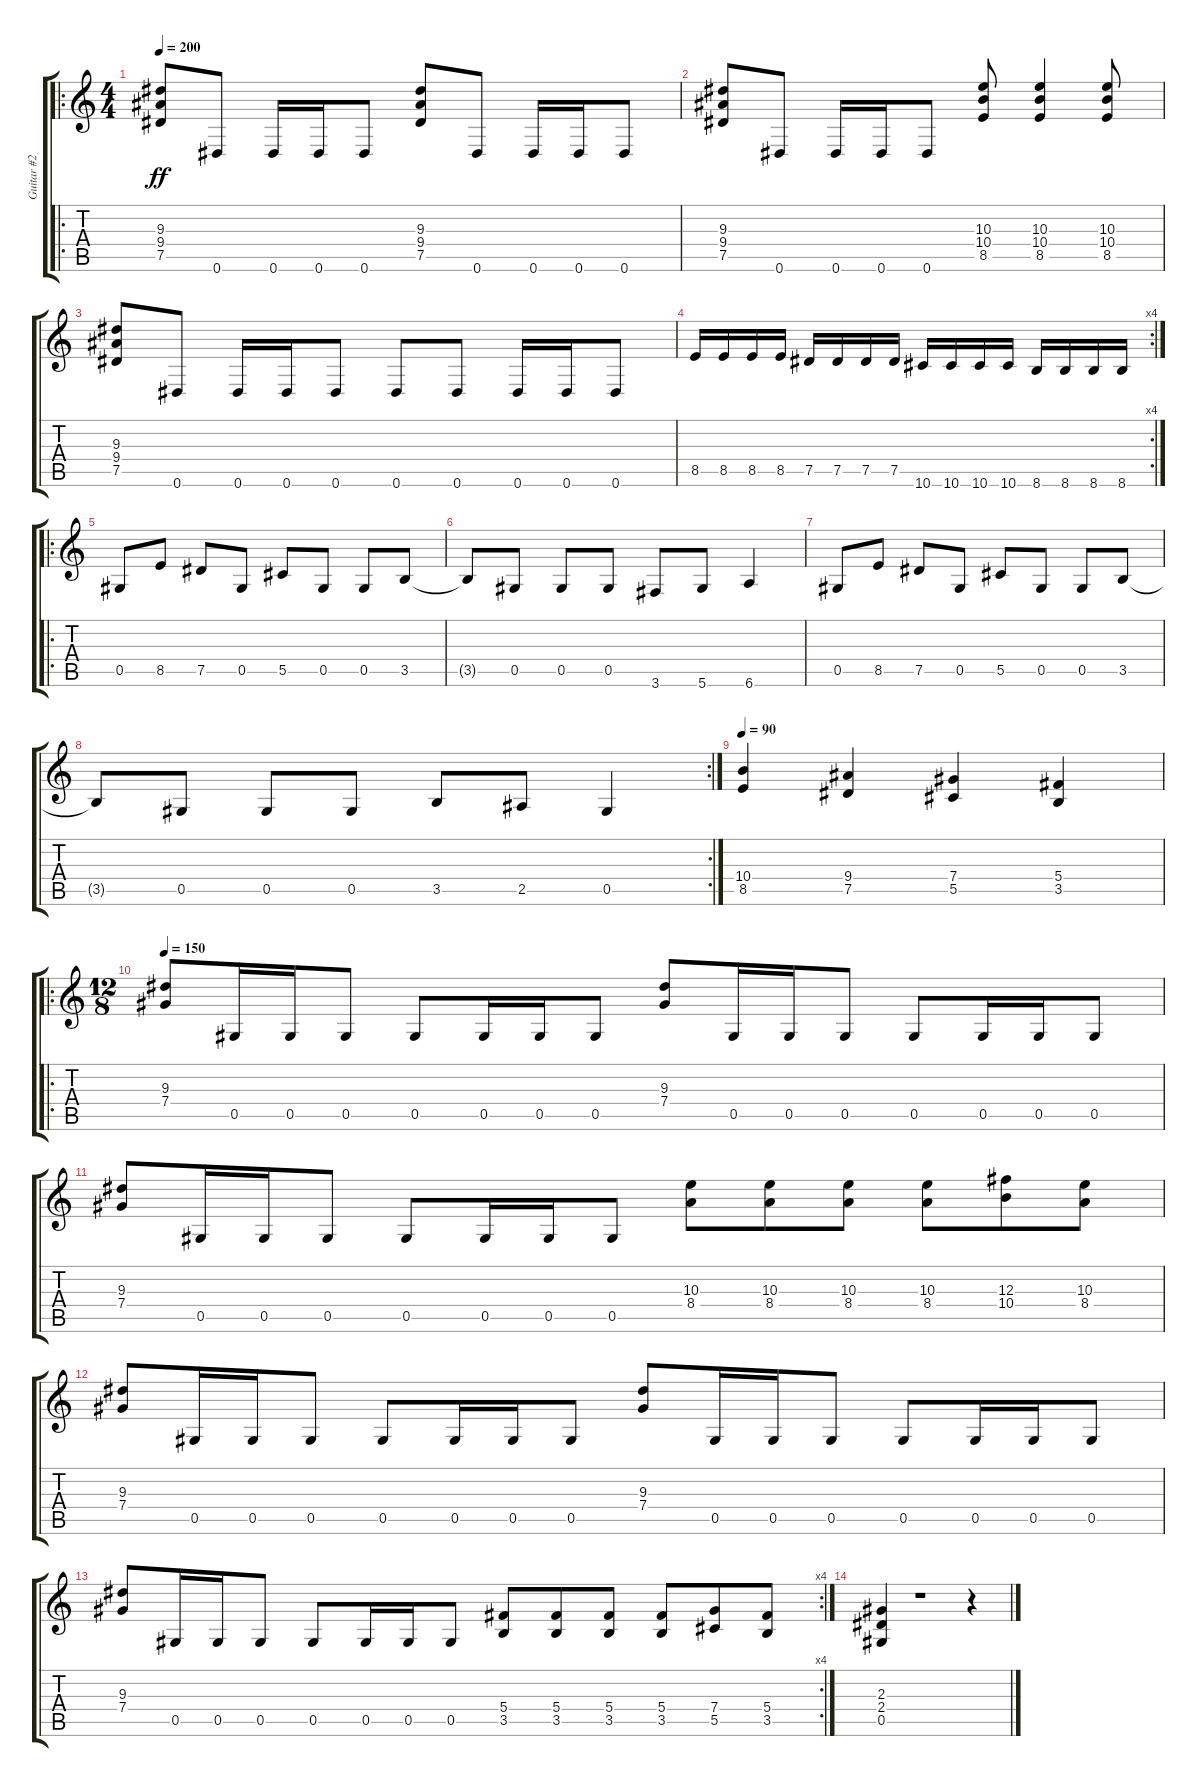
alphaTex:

\track ("Guitar #2" "Guitar #2") {instrument overdrivenguitar}
\staff {score tabs}
\tuning (Eb4 Bb3 Gb3 Db3 Ab2 Eb2) {hide}
\ro
\ts (4 4)
\tempo 200
\clef g2
\ks c
(9.3 9.4 7.5).8{dy ff} 0.6.8 0.6.16 0.6.16 0.6.8 (9.3 9.4 7.5).8 0.6.8 0.6.16 0.6.16 0.6.8 |
(9.3 9.4 7.5).8 0.6.8 0.6.16 0.6.16 0.6.8 (10.3 10.4 8.5).8 (10.3 10.4 8.5).4 (10.3 10.4 8.5).8 |
(9.3 9.4 7.5).8 0.6.8 0.6.16 0.6.16 0.6.8 0.6.8 0.6.8 0.6.16 0.6.16 0.6.8 |
\rc 4
8.5.16 8.5.16 8.5.16 8.5.16 7.5.16 7.5.16 7.5.16 7.5.16 10.6.16 10.6.16 10.6.16 10.6.16 8.6.16 8.6.16 8.6.16 8.6.16 |
\ro
0.5.8 8.5.8 7.5.8 0.5.8 5.5.8 0.5.8 0.5.8 3.5.8 |
3.5{t}.8 0.5.8 0.5.8 0.5.8 3.6.8 5.6.8 6.6.4 |
0.5.8 8.5.8 7.5.8 0.5.8 5.5.8 0.5.8 0.5.8 3.5.8 |
\rc 2
3.5{t}.8 0.5.8 0.5.8 0.5.8 3.5.8 2.5.8 0.5.4 |
\tempo 90
(10.4 8.5).4 (9.4 7.5).4 (7.4 5.5).4 (5.4 3.5).4 |
\ro
\ts (12 8)
\tempo 150
(9.3 7.4).8 0.5.16 0.5.16 0.5.8 0.5.8 0.5.16 0.5.16 0.5.8 (9.3 7.4).8 0.5.16 0.5.16 0.5.8 0.5.8 0.5.16 0.5.16 0.5.8 |
(9.3 7.4).8 0.5.16 0.5.16 0.5.8 0.5.8 0.5.16 0.5.16 0.5.8 (10.3 8.4).8 (10.3 8.4).8 (10.3 8.4).8 (10.3 8.4).8 (12.3 10.4).8 (10.3 8.4).8 |
(9.3 7.4).8 0.5.16 0.5.16 0.5.8 0.5.8 0.5.16 0.5.16 0.5.8 (9.3 7.4).8 0.5.16 0.5.16 0.5.8 0.5.8 0.5.16 0.5.16 0.5.8 |
\rc 4
(9.3 7.4).8 0.5.16 0.5.16 0.5.8 0.5.8 0.5.16 0.5.16 0.5.8 (5.4 3.5).8 (5.4 3.5).8 (5.4 3.5).8 (5.4 3.5).8 (7.4 5.5).8 (5.4 3.5).8 |
(2.3 2.4 0.5).4 r.1 r.4
